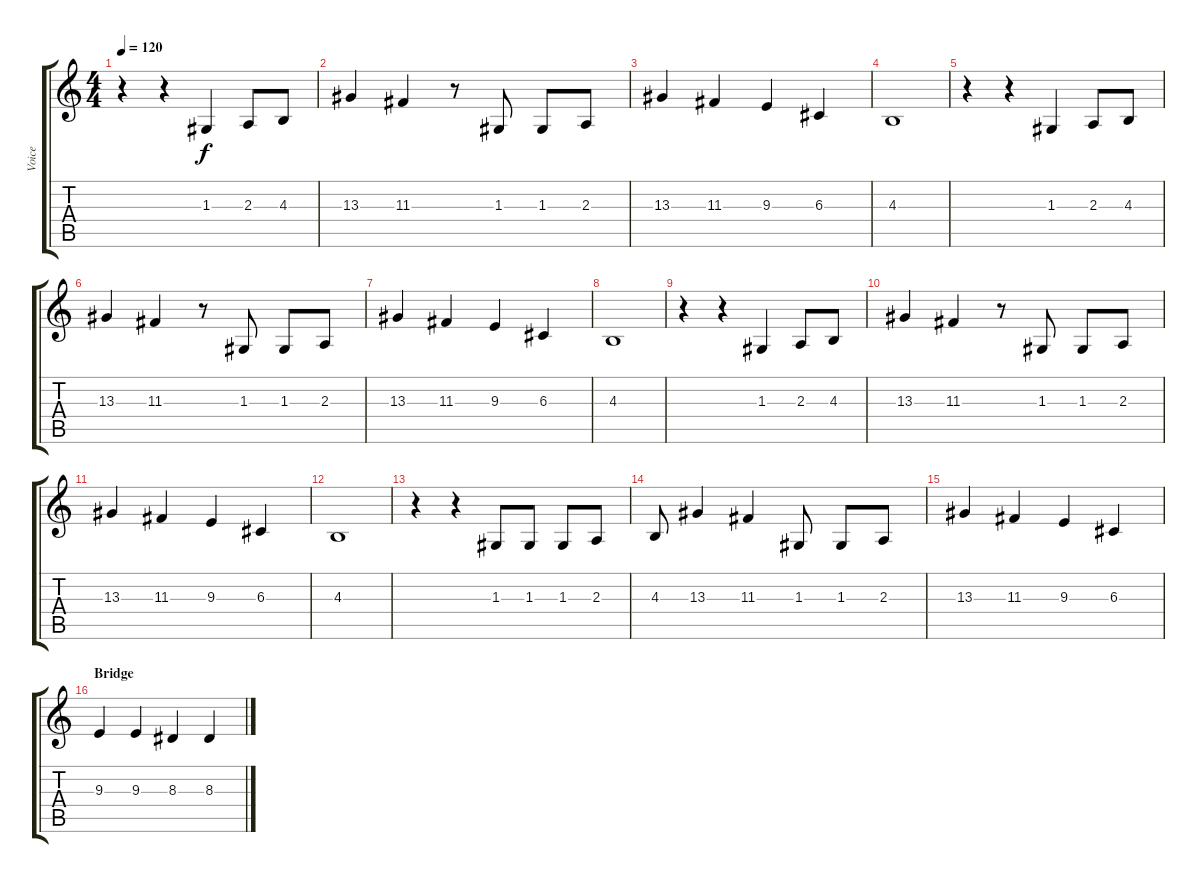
\track ("Voice" "Voice") {instrument lead6voice}
\staff {score tabs}
\tuning (E4 B3 G3 D3 A2 E2) {hide}
\ts (4 4)
\tempo 120
\clef g2
\ks c
r.4{dy f} r.4 1.3.4 2.3.8 4.3.8 |
13.3.4 11.3.4 r.8 1.3.8 1.3.8 2.3.8 |
13.3.4 11.3.4 9.3.4 6.3.4 |
4.3.1 |
r.4 r.4 1.3.4 2.3.8 4.3.8 |
13.3.4 11.3.4 r.8 1.3.8 1.3.8 2.3.8 |
13.3.4 11.3.4 9.3.4 6.3.4 |
4.3.1 |
r.4 r.4 1.3.4 2.3.8 4.3.8 |
13.3.4 11.3.4 r.8 1.3.8 1.3.8 2.3.8 |
13.3.4 11.3.4 9.3.4 6.3.4 |
4.3.1 |
r.4 r.4 1.3.8 1.3.8 1.3.8 2.3.8 |
4.3.8 13.3.4 11.3.4 1.3.8 1.3.8 2.3.8 |
13.3.4 11.3.4 9.3.4 6.3.4 |
\section ("" "Bridge")
9.3.4 9.3.4 8.3.4 8.3.4
